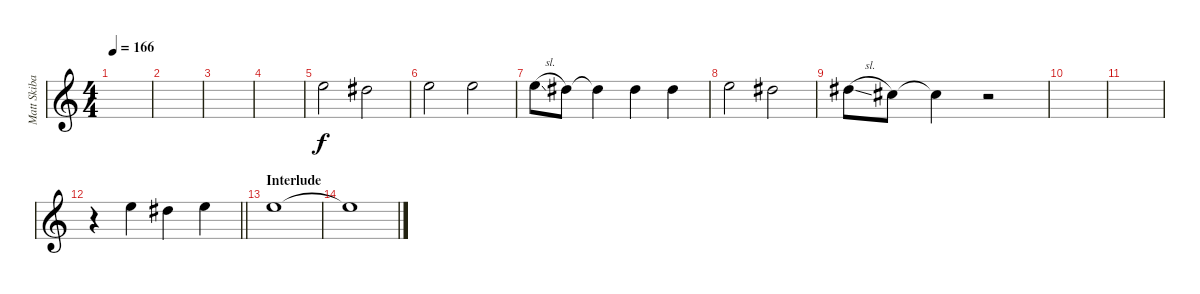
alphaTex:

\track ("Matt Skiba - Vocals" "Matt Skiba") {instrument distortionguitar}
\staff {score}
\tuning (E4 B3 G3 D3 A2 E2) {hide}
\ts (4 4)
\tempo 166
\clef g2
\ks c
|
|
|
|
9.3.2 8.3.2 |
9.3.2 9.3.2 |
9.3{sl}.8 8.3.8 8.3{t}.4 8.3.4 8.3.4 |
9.3.2 8.3.2 |
8.3{sl}.8 6.3.8 6.3{t}.4 r.2 |
|
|
\barLineRight lightlight
r.4 9.3.4 8.3.4 9.3.4 |
\section ("" "Interlude")
9.3.1 |
9.3{t}.1
